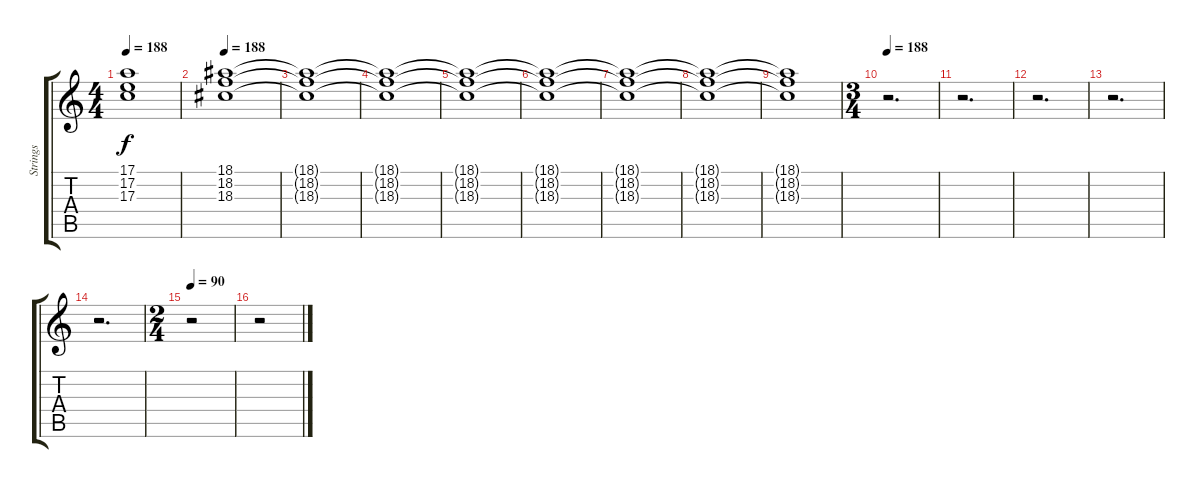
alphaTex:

\track ("Strings" "Strings") {instrument stringensemble1}
\staff {score tabs}
\tuning (E4 B3 G3 D3 A2 E2) {hide}
\ts (4 4)
\tempo 188
\clef g2
\ks c
(17.1{t} 17.2{t} 17.3{t}).1{dy f} |
\tempo 188
(18.1 18.2 18.3).1 |
(18.1{t} 18.2{t} 18.3{t}).1 |
(18.1{t} 18.2{t} 18.3{t}).1 |
(18.1{t} 18.2{t} 18.3{t}).1 |
(18.1{t} 18.2{t} 18.3{t}).1 |
(18.1{t} 18.2{t} 18.3{t}).1 |
(18.1{t} 18.2{t} 18.3{t}).1 |
(18.1{t} 18.2{t} 18.3{t}).1 |
\ts (3 4)
\tempo 188
r.2{d} |
r.2{d} |
r.2{d} |
r.2{d} |
r.2{d} |
\ts (2 4)
\tempo 90
r.2 |
r.2
